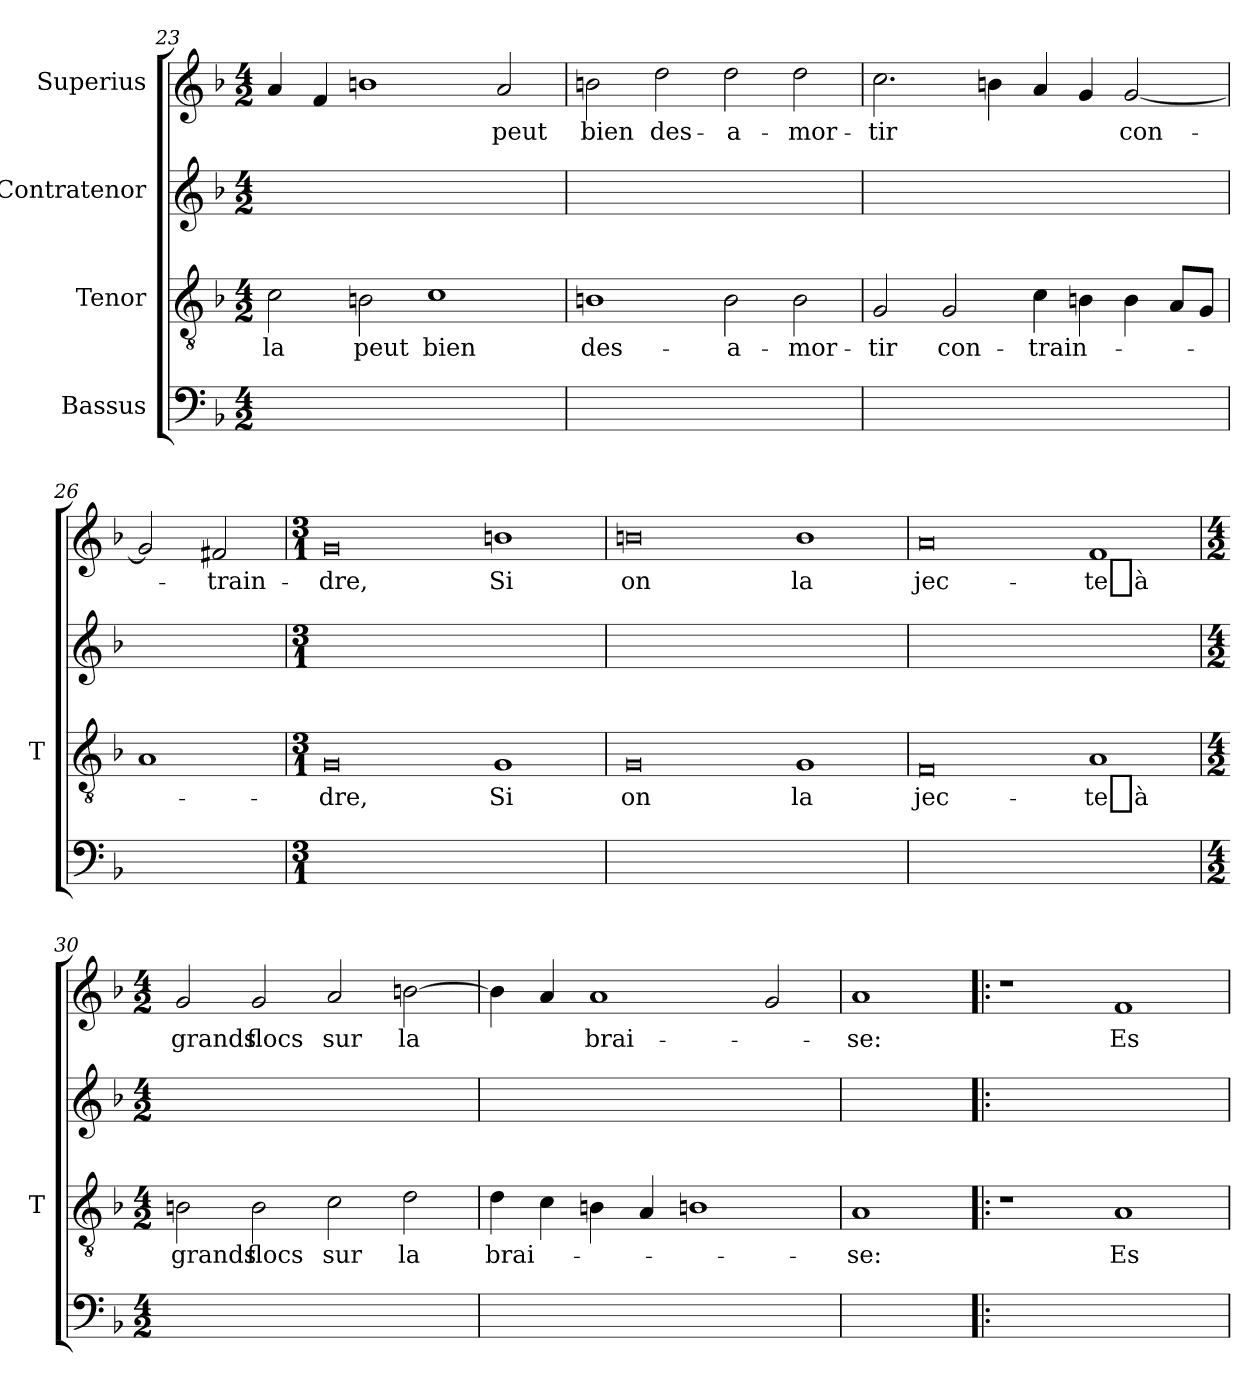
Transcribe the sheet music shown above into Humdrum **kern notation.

**kern	**kern	**text	**kern	**kern	**text
*part4	*part3	*part3	*part2	*part1	*part1
*staff4	*staff3	*staff3	*staff2	*staff1	*staff1
*I"Bassus	*I"Tenor	*	*I"Contratenor	*I"Superius	*
*	*I'T	*	*	*	*
*clefF4	*clefGv2	*	*clefG2	*clefG2	*
*k[b-]	*k[b-]	*	*k[b-]	*k[b-]	*
*M4/2	*M4/2	*	*M4/2	*M4/2	*
=23	=23	=23	=23	=23	=23
0ryy	2c	-la	0ryy	4a	.
.	.	.	.	4f	.
.	2Bn	-peut	.	1b	.
.	1c	-bien	.	.	.
.	.	.	.	2a	-peut
=24	=24	=24	=24	=24	=24
0ryy	1Bn	des-	0ryy	2b	-bien
.	.	.	.	2dd	des-
.	2B	a-	.	2dd	a-
.	2B	mor-	.	2dd	mor-
=25	=25	=25	=25	=25	=25
0ryy	2G	-tir	0ryy	2.cc	-tir
.	2G	con-	.	.	.
.	.	.	.	4b	.
.	4c	train-	.	4a	.
.	4Bn	.	.	4g	.
.	4B	.	.	[2g	con-
.	8AL	.	.	.	.
.	8GJ	.	.	.	.
=26	=26	=26	=26	=26	=26
1ryy	1A	.	1ryy	2g]	.
.	.	.	.	2f#X	train-
=27	=27	=27	=27	=27	=27
*M3/1	*M3/1	*	*M3/1	*M3/1	*
0.ryy	0G	-dre,	0.ryy	0g	-dre,
.	1G	-Si	.	1b	-Si
=28	=28	=28	=28	=28	=28
0.ryy	0G	-on	0.ryy	0b	-on
.	1G	-la	.	1b	-la
=29	=29	=29	=29	=29	=29
0.ryy	0F	jec-	0.ryy	0a	jec-
.	1A	-te_à	.	1f	-te_à
=30	=30	=30	=30	=30	=30
*M4/2	*M4/2	*	*M4/2	*M4/2	*
0ryy	2Bn	-grands	0ryy	2g	-grands
.	2B	-flocs	.	2g	-flocs
.	2c	-sur	.	2a	-sur
.	2d	-la	.	[2b	-la
=31	=31	=31	=31	=31	=31
0ryy	4d	brai-	0ryy	4b]	.
.	4c	.	.	4a	.
.	4Bn	.	.	1a	brai-
.	4A	.	.	.	.
.	1Bn	.	.	.	.
.	.	.	.	2g	.
=32	=32	=32	=32	=32	=32
1ryy	1A	-se:	1ryy	1a	-se:
=33!|:	=33!|:	=33!|:	=33!|:	=33!|:	=33!|:
0ryy	1r	.	0ryy	1r	.
.	1A	Es-	.	1f	Es-
=	=	=	=	=	=
*-	*-	*-	*-	*-	*-
